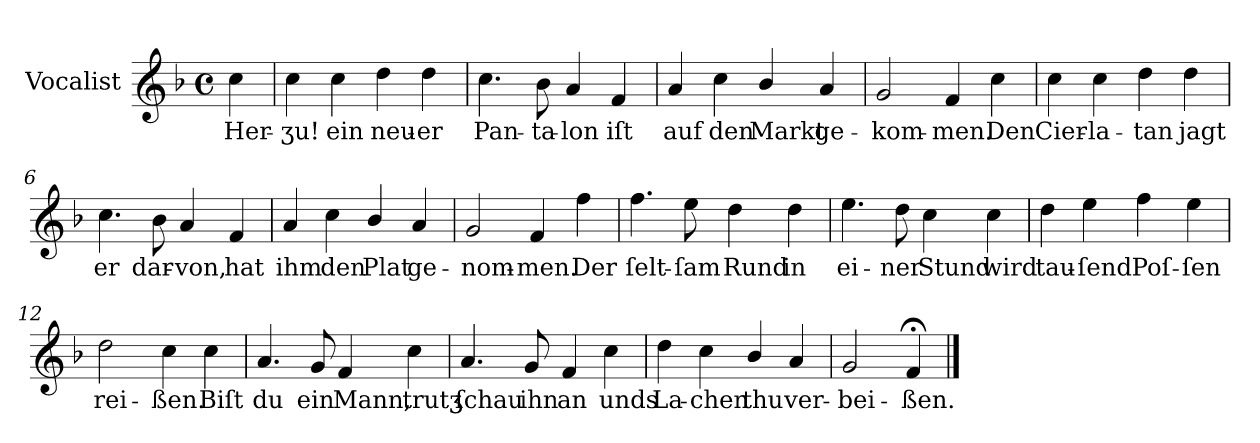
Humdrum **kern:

**kern	**text
*part1	*part1
*staff1	*staff1
*I"Vocalist	*
*k[b-]	*
*F:	*
*M4/4	*
*met(c)	*
=	=
4cc	Her-
=1	=1
4cc	-ʒu!
4cc	ein
4dd	neu-
4dd	-er
=2	=2
4.cc	Pan-
8b-	-ta-
4a	-lon
4f	iſt
=3	=3
4a	auf
4cc	den
4b-/	Markt
4a	ge-
=4	=4
2g	-kom-
4f	-men.
4cc	Den
=5	=5
4cc	Cier-
4cc	-la-
4dd	-tan
4dd	jagt
=6	=6
4.cc	er
8b-	dar-
4a	-von,
4f	hat
=7	=7
4a	ihm
4cc	den
4b-/	Plat
4a	ge-
=8	=8
2g	-nom-
4f	-men.
4ff	Der
=9	=9
4.ff	ſelt-
8ee	-ſam
4dd	Rund
4dd	in
=10	=10
4.ee	ei-
8dd	-ner
4cc	Stund
4cc	wird
=11	=11
4dd	tau-
4ee	-ſend
4ff	Poſ-
4ee	-ſen
=12	=12
2dd	rei-
4cc	-ßen.
4cc	Biſt
=13	=13
4.a	du
8g	ein
4f	Mann,
4cc	trutʒ
=14	=14
4.a	ſchau
8g	ihn
4f	an
4cc	unds
=15	=15
4dd	La-
4cc	-chen
4b-/	thu
4a	ver-
=16	=16
2g	-bei-
4f;<	-ßen.
==	==
*-	*-
